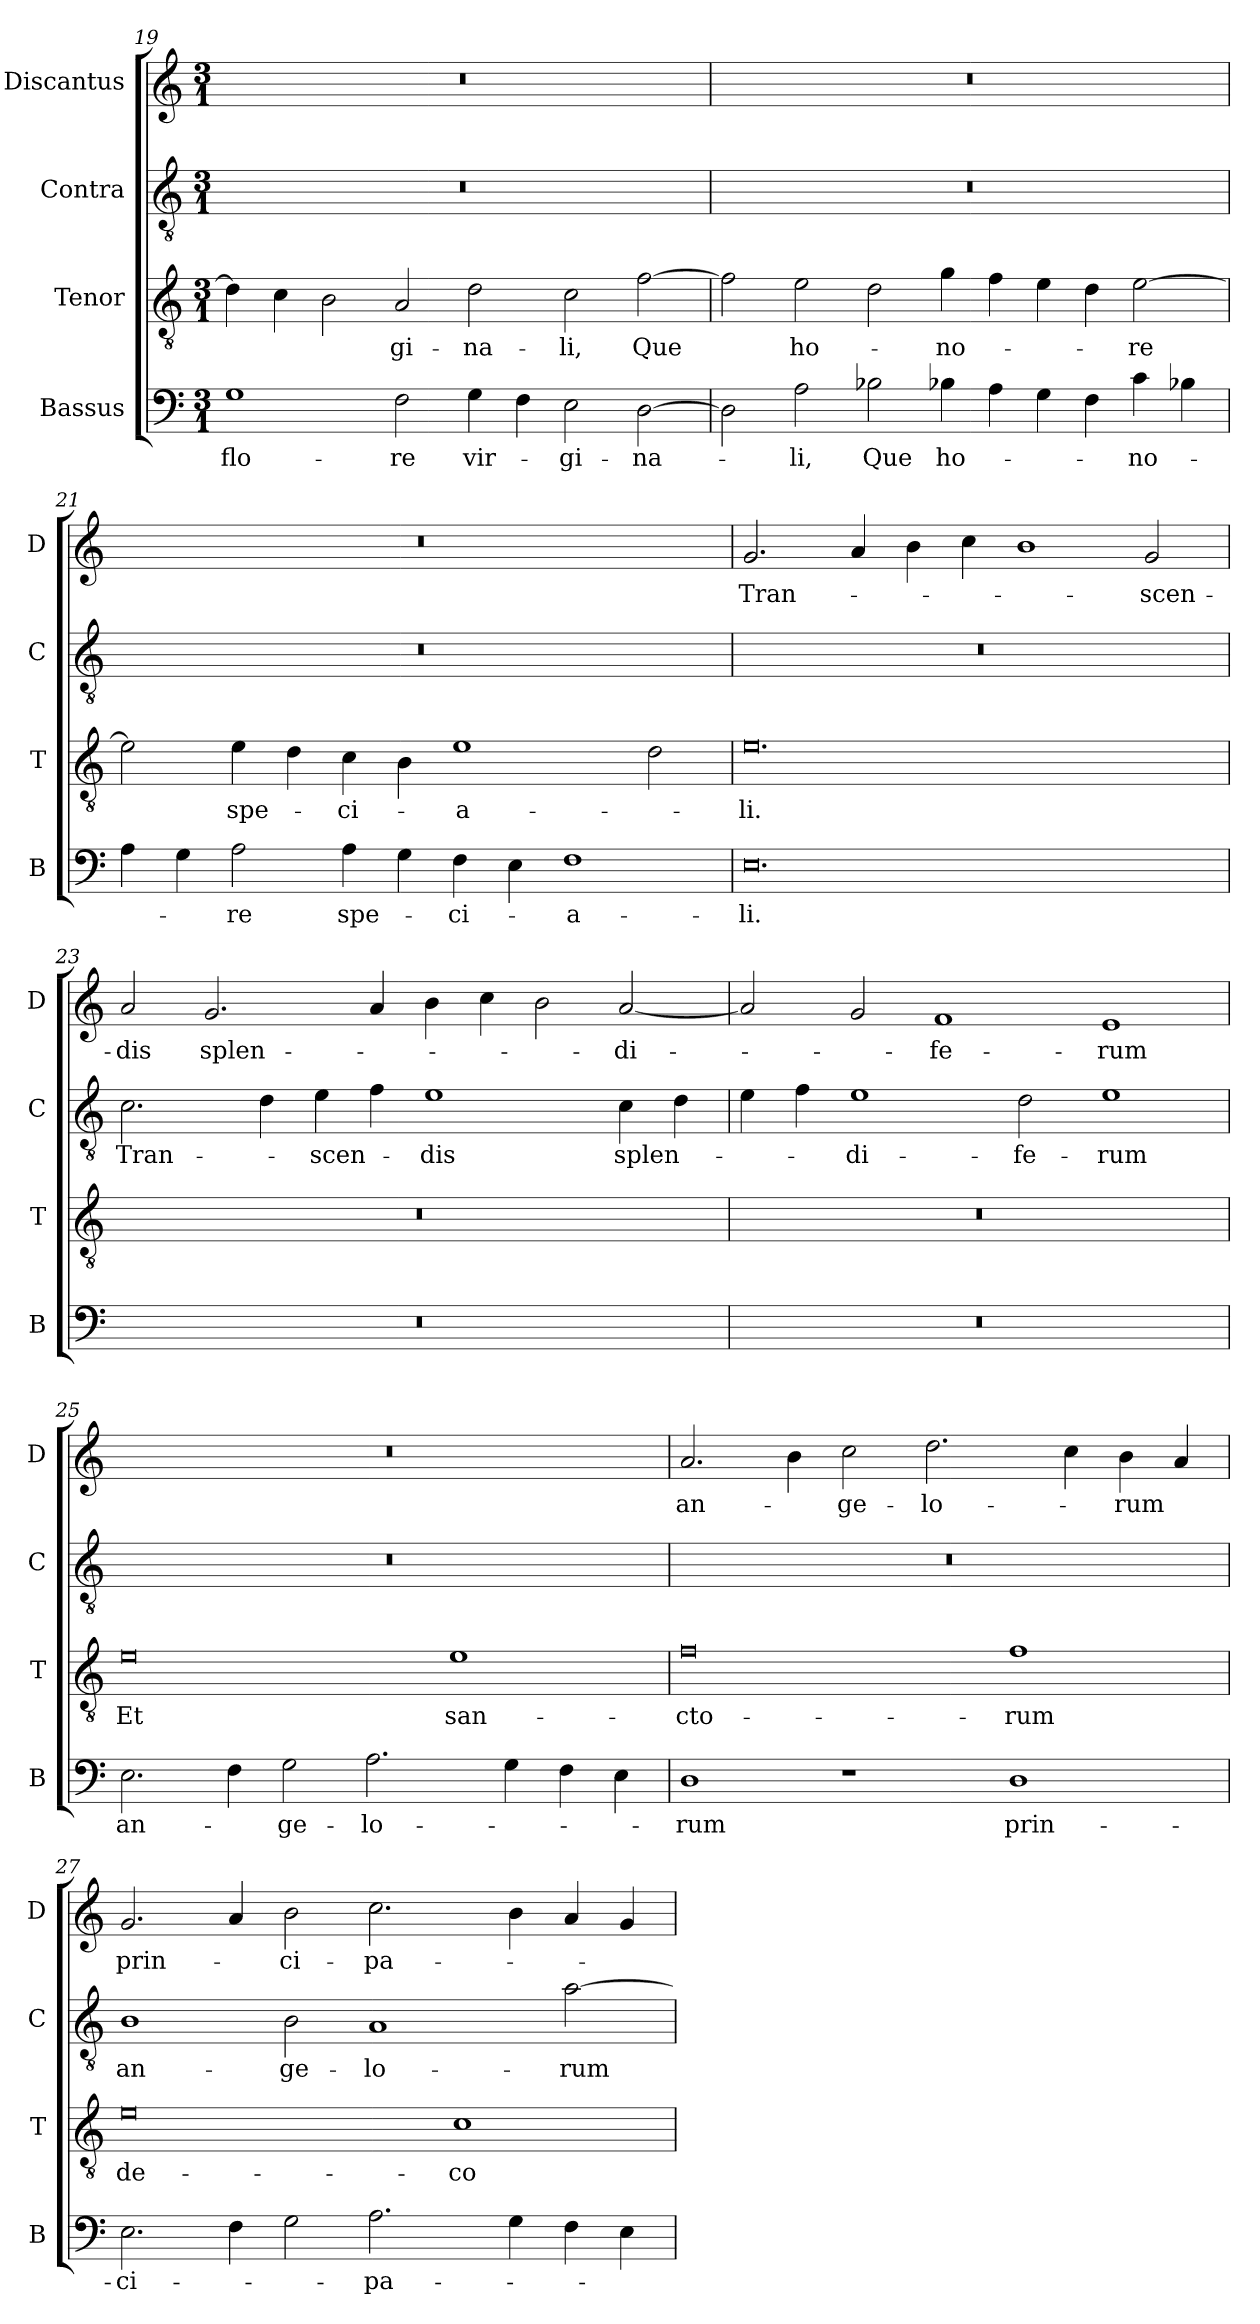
**kern	**text	**kern	**text	**kern	**text	**kern	**text
*part4	*part4	*part3	*part3	*part2	*part2	*part1	*part1
*staff4	*staff4	*staff3	*staff3	*staff2	*staff2	*staff1	*staff1
*I"Bassus	*	*I"Tenor	*	*I"Contra	*	*I"Discantus	*
*I'B	*	*I'T	*	*I'C	*	*I'D	*
*clefF4	*	*clefGv2	*	*clefGv2	*	*clefG2	*
*k[]	*	*k[]	*	*k[]	*	*k[]	*
*M3/1	*	*M3/1	*	*M3/1	*	*M3/1	*
=19	=19	=19	=19	=19	=19	=19	=19
1G	flo-	4d\]	.	0.r	.	0.r	.
.	.	4c\	.	.	.	.	.
.	.	2B\	.	.	.	.	.
2F\	-re	2A/	-gi-	.	.	.	.
4G\	vir-	2d\	-na-	.	.	.	.
4F\	.	.	.	.	.	.	.
2E\	-gi-	2c\	-li,	.	.	.	.
[2D\	-na-	[2f\	Que	.	.	.	.
=20	=20	=20	=20	=20	=20	=20	=20
2D\]	.	2f\]	.	0.r	.	0.r	.
2A\	-li,	2e\	ho-	.	.	.	.
2B-X\	Que	2d\	.	.	.	.	.
4B-X\	ho-	4g\	-no-	.	.	.	.
4A\	.	4f\	.	.	.	.	.
4G\	.	4e\	.	.	.	.	.
4F\	.	4d\	.	.	.	.	.
4c\	-no-	[2e\	-re	.	.	.	.
4B-X\	.	.	.	.	.	.	.
=21	=21	=21	=21	=21	=21	=21	=21
4A\	.	2e\]	.	0.r	.	0.r	.
4G\	.	.	.	.	.	.	.
2A\	-re	4e\	spe-	.	.	.	.
.	.	4d\	.	.	.	.	.
4A\	spe-	4c\	-ci-	.	.	.	.
4G\	.	4B\	.	.	.	.	.
4F\	-ci-	1e	-a-	.	.	.	.
4E\	.	.	.	.	.	.	.
1F	-a-	.	.	.	.	.	.
.	.	2d\	.	.	.	.	.
=22	=22	=22	=22	=22	=22	=22	=22
0.E	-li.	0.e	-li.	0.r	.	2.g/	Tran-
.	.	.	.	.	.	4a/	.
.	.	.	.	.	.	4b\	.
.	.	.	.	.	.	4cc\	.
.	.	.	.	.	.	1b	.
.	.	.	.	.	.	2g/	-scen-
=23	=23	=23	=23	=23	=23	=23	=23
0.r	.	0.r	.	2.c\	Tran-	2a/	-dis
.	.	.	.	.	.	2.g/	splen-
.	.	.	.	4d\	.	.	.
.	.	.	.	4e\	-scen-	.	.
.	.	.	.	4f\	.	4a/	.
.	.	.	.	1e	-dis	4b\	.
.	.	.	.	.	.	4cc\	.
.	.	.	.	.	.	2b\	.
.	.	.	.	4c\	splen-	[2a/	-di-
.	.	.	.	4d\	.	.	.
=24	=24	=24	=24	=24	=24	=24	=24
0.r	.	0.r	.	4e\	.	2a/]	.
.	.	.	.	4f\	.	.	.
.	.	.	.	1e	-di-	2g/	.
.	.	.	.	.	.	1f	-fe-
.	.	.	.	2d\	-fe-	.	.
.	.	.	.	1e	-rum	1e	-rum
=25	=25	=25	=25	=25	=25	=25	=25
2.E\	an-	0e	Et	0.r	.	0.r	.
4F\	.	.	.	.	.	.	.
2G\	-ge-	.	.	.	.	.	.
2.A\	-lo-	.	.	.	.	.	.
.	.	1e	san-	.	.	.	.
4G\	.	.	.	.	.	.	.
4F\	.	.	.	.	.	.	.
4E\	.	.	.	.	.	.	.
=26	=26	=26	=26	=26	=26	=26	=26
1D	-rum	0f	-cto-	0.r	.	2.a/	an-
.	.	.	.	.	.	4b\	.
1r	.	.	.	.	.	2cc\	-ge-
.	.	.	.	.	.	2.dd\	-lo-
1D	prin-	1f	-rum	.	.	.	.
.	.	.	.	.	.	4cc\	.
.	.	.	.	.	.	4b\	-rum
.	.	.	.	.	.	4a/	.
=27	=27	=27	=27	=27	=27	=27	=27
2.E\	-ci-	0e	de-	1B	an-	2.g/	prin-
4F\	.	.	.	.	.	4a/	.
2G\	.	.	.	2B\	-ge-	2b\	-ci-
2.A\	-pa-	.	.	1A	-lo-	2.cc\	-pa-
.	.	1c	-co-	.	.	.	.
4G\	.	.	.	.	.	4b\	.
4F\	.	.	.	[2a\	-rum	4a/	.
4E\	.	.	.	.	.	4g/	.
=	=	=	=	=	=	=	=
*-	*-	*-	*-	*-	*-	*-	*-
